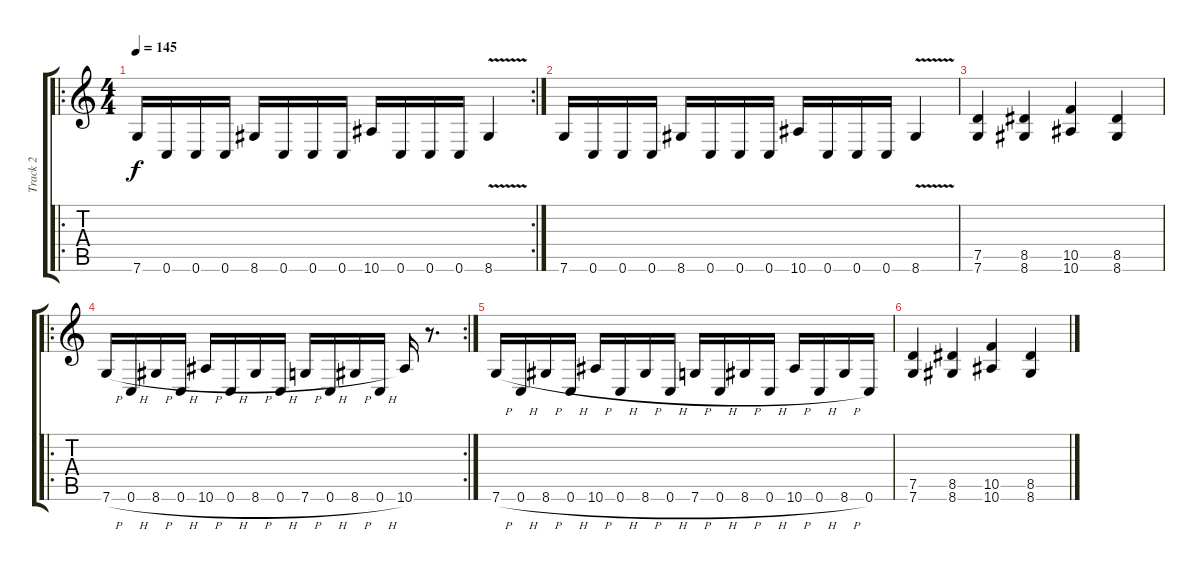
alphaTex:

\track ("Track 2" "Track 2") {instrument overdrivenguitar}
\staff {score tabs}
\tuning (D4 A3 F3 C3 G2 C2) {hide}
\ro
\rc 2
\ts (4 4)
\tempo 145
\clef g2
\ks c
7.6.16{dy f volume 16} 0.6.16 0.6.16 0.6.16 8.6.16 0.6.16 0.6.16 0.6.16 10.6.16 0.6.16 0.6.16 0.6.16 8.6{v}.4 |
7.6.16 0.6.16 0.6.16 0.6.16 8.6.16 0.6.16 0.6.16 0.6.16 10.6.16 0.6.16 0.6.16 0.6.16 8.6{v}.4 |
(7.5 7.6).4{volume 16 instrument distortionguitar} (8.5 8.6).4 (10.5 10.6).4 (8.5 8.6).4 |
\ro
\rc 2
7.6{h}.16 0.6{h}.16 8.6{h}.16 0.6{h}.16 10.6{h}.16 0.6{h}.16 8.6{h}.16 0.6{h}.16 7.6{h}.16 0.6{h}.16 8.6{h}.16 0.6{h}.16 10.6.16 r.8{d} |
7.6{h}.16 0.6{h}.16 8.6{h}.16 0.6{h}.16 10.6{h}.16 0.6{h}.16 8.6{h}.16 0.6{h}.16 7.6{h}.16 0.6{h}.16 8.6{h}.16 0.6{h}.16 10.6{h}.16 0.6{h}.16 8.6{h}.16 0.6.16 |
(7.5 7.6).4{volume 16 instrument distortionguitar} (8.5 8.6).4 (10.5 10.6).4 (8.5 8.6).4
